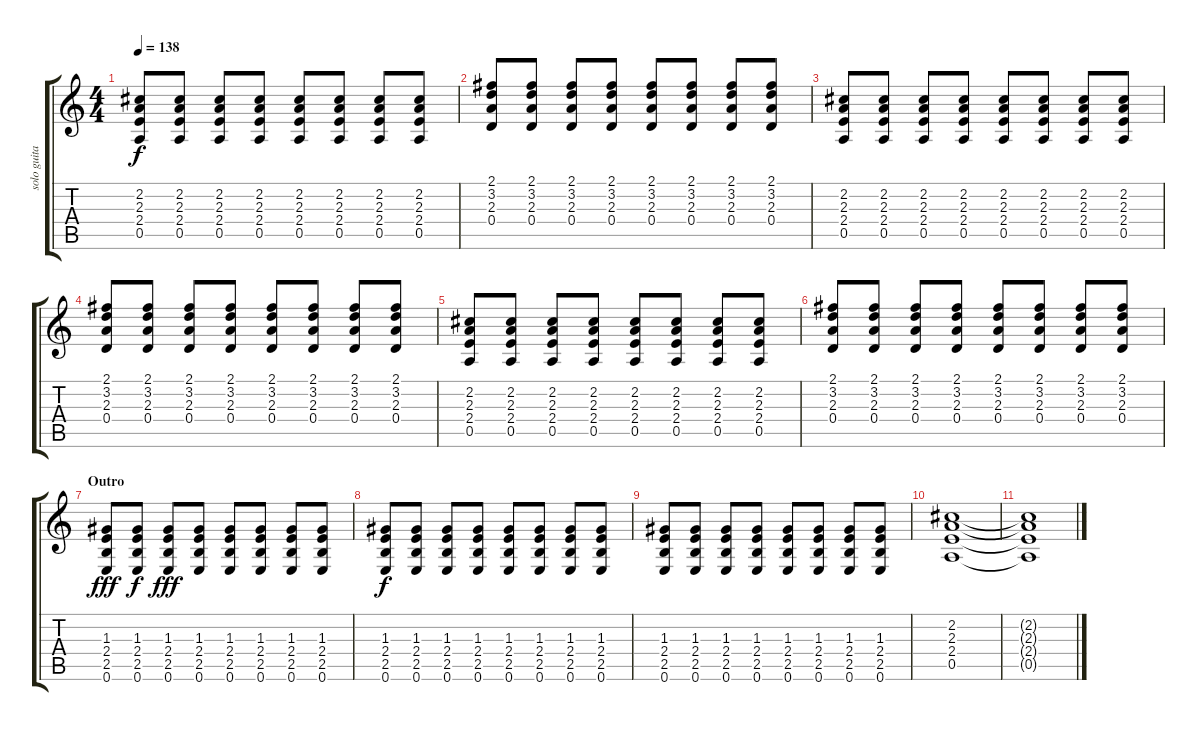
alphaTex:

\track ("solo guitar - kuddel" "solo guita") {instrument electricguitarclean}
\staff {score tabs}
\tuning (E4 B3 G3 D3 A2 E2) {hide}
\ts (4 4)
\tempo 138
\clef g2
\ks c
(2.2 2.3 2.4 0.5).8{dy f} (2.2 2.3 2.4 0.5).8 (2.2 2.3 2.4 0.5).8 (2.2 2.3 2.4 0.5).8 (2.2 2.3 2.4 0.5).8 (2.2 2.3 2.4 0.5).8 (2.2 2.3 2.4 0.5).8 (2.2 2.3 2.4 0.5).8 |
(2.1 3.2 2.3 0.4).8 (2.1 3.2 2.3 0.4).8 (2.1 3.2 2.3 0.4).8 (2.1 3.2 2.3 0.4).8 (2.1 3.2 2.3 0.4).8 (2.1 3.2 2.3 0.4).8 (2.1 3.2 2.3 0.4).8 (2.1 3.2 2.3 0.4).8 |
(2.2 2.3 2.4 0.5).8 (2.2 2.3 2.4 0.5).8 (2.2 2.3 2.4 0.5).8 (2.2 2.3 2.4 0.5).8 (2.2 2.3 2.4 0.5).8 (2.2 2.3 2.4 0.5).8 (2.2 2.3 2.4 0.5).8 (2.2 2.3 2.4 0.5).8 |
(2.1 3.2 2.3 0.4).8 (2.1 3.2 2.3 0.4).8 (2.1 3.2 2.3 0.4).8 (2.1 3.2 2.3 0.4).8 (2.1 3.2 2.3 0.4).8 (2.1 3.2 2.3 0.4).8 (2.1 3.2 2.3 0.4).8 (2.1 3.2 2.3 0.4).8 |
(2.2 2.3 2.4 0.5).8 (2.2 2.3 2.4 0.5).8 (2.2 2.3 2.4 0.5).8 (2.2 2.3 2.4 0.5).8 (2.2 2.3 2.4 0.5).8 (2.2 2.3 2.4 0.5).8 (2.2 2.3 2.4 0.5).8 (2.2 2.3 2.4 0.5).8 |
(2.1 3.2 2.3 0.4).8 (2.1 3.2 2.3 0.4).8 (2.1 3.2 2.3 0.4).8 (2.1 3.2 2.3 0.4).8 (2.1 3.2 2.3 0.4).8 (2.1 3.2 2.3 0.4).8 (2.1 3.2 2.3 0.4).8 (2.1 3.2 2.3 0.4).8 |
\section ("" "Outro")
(1.3 2.4 2.5 0.6).8{dy fff} (1.3 2.4 2.5 0.6).8{dy f} (1.3 2.4 2.5 0.6).8{dy fff} (1.3 2.4 2.5 0.6).8 (1.3 2.4 2.5 0.6).8 (1.3 2.4 2.5 0.6).8 (1.3 2.4 2.5 0.6).8 (1.3 2.4 2.5 0.6).8 |
(1.3 2.4 2.5 0.6).8{dy f} (1.3 2.4 2.5 0.6).8 (1.3 2.4 2.5 0.6).8 (1.3 2.4 2.5 0.6).8 (1.3 2.4 2.5 0.6).8 (1.3 2.4 2.5 0.6).8 (1.3 2.4 2.5 0.6).8 (1.3 2.4 2.5 0.6).8 |
(1.3 2.4 2.5 0.6).8 (1.3 2.4 2.5 0.6).8 (1.3 2.4 2.5 0.6).8 (1.3 2.4 2.5 0.6).8 (1.3 2.4 2.5 0.6).8 (1.3 2.4 2.5 0.6).8 (1.3 2.4 2.5 0.6).8 (1.3 2.4 2.5 0.6).8 |
(2.2 2.3 2.4 0.5).1 |
(2.2{t} 2.3{t} 2.4{t} 0.5{t}).1
